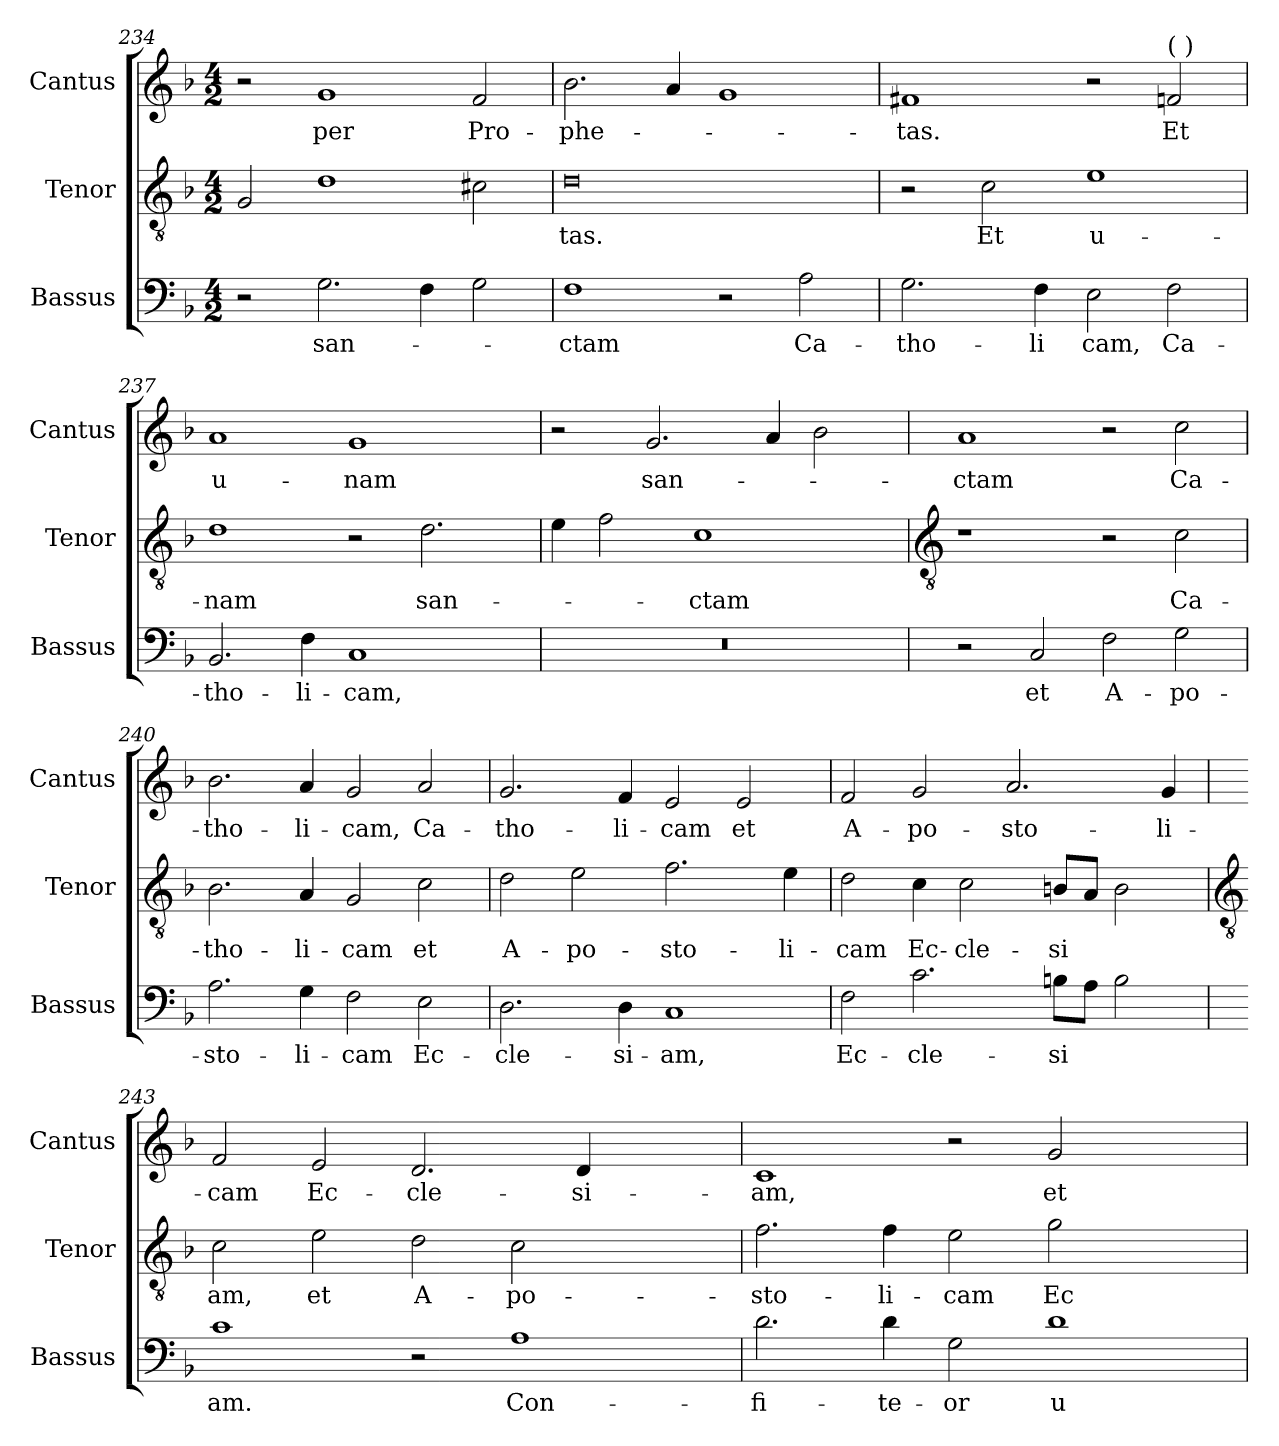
**kern	**text	**kern	**text	**kern	**text
*part3	*part3	*part2	*part2	*part1	*part1
*staff3	*staff3	*staff2	*staff2	*staff1	*staff1
*I"Bassus	*	*I"Tenor	*	*I"Cantus	*
*I'Bassus	*	*I'Tenor	*	*I'Cantus	*
!!LO:LB:g=z
*clefF4	*	*clefGv2	*	*clefG2	*
*k[b-]	*	*k[b-]	*	*k[b-]	*
*F:	*	*F:	*	*F:	*
*M4/2	*	*M4/2	*	*M4/2	*
=234	=234	=234	=234	=234	=234
2r	.	2G	.	2r	.
!	!LO:LY:b	!	!	!	!LO:LY:b
2.G	san-	1d	.	1g	per
4F	.	.	.	.	.
!	!	!	!	!	!LO:LY:b
2G	.	2c#X	.	2f	Pro-
=235	=235	=235	=235	=235	=235
!	!LO:LY:b	!	!LO:LY:b	!	!LO:LY:b
1F	-ctam	0d	tas.	2.b-	phe-
.	.	.	.	4a	.
2r	.	.	.	1g	.
!	!LO:LY:b	!	!	!	!
2A	Ca-	.	.	.	.
!!LO:LB:g=z
=236	=236	=236	=236	=236	=236
!	!LO:LY:b	!	!	!	!LO:LY:b
2.G	-tho-	2r	.	1f#X	-tas.
!	!	!	!LO:LY:b	!	!
.	.	2c	Et	.	.
!	!LO:LY:b	!	!	!	!
4F	-li	.	.	.	.
!	!LO:LY:b	!	!LO:LY:b	!	!
2E	cam,	1e	u-	2r	.
!	!	!	!	!LO:TX:a:t=(  )	!
!	!LO:LY:b	!	!	!	!LO:LY:b
2F	Ca-	.	.	2f	Et
=237	=237	=237	=237	=237	=237
!	!LO:LY:b	!	!LO:LY:b	!	!LO:LY:b
2.BB-	-tho-	1d	-nam	1a	u-
!	!LO:LY:b	!	!	!	!
4F	-li-	.	.	.	.
!	!LO:LY:b	!	!	!	!LO:LY:b
1C	-cam,	2r	.	1g	-nam
!	!	!	!LO:LY:b	!	!
.	.	2.d	san-	.	.
4ryy	.	.	.	4ryy	.
=238	=238	=238	=238	=238	=238
0r	.	4e	.	2r	.
.	.	2f	.	.	.
!	!	!	!	!	!LO:LY:b
.	.	.	.	2.g	san-
!	!	!	!LO:LY:b	!	!
.	.	1c	-ctam	.	.
.	.	.	.	4a	.
.	.	.	.	2b-	.
.	.	4ryy	.	.	.
!!LO:LB:g=z
=239	=239	=239	=239	=239	=239
*	*	*clefGv2	*	*	*
!	!	!	!	!	!LO:LY:b
2r	.	1r	.	1a	-ctam
!	!LO:LY:b	!	!	!	!
2C	et	.	.	.	.
!	!LO:LY:b	!	!	!	!
2F	A-	2r	.	2r	.
!	!LO:LY:b	!	!LO:LY:b	!	!LO:LY:b
2G	-po-	2c	Ca-	2cc	Ca-
!!LO:LB:g=z
=240	=240	=240	=240	=240	=240
!	!LO:LY:b	!	!LO:LY:b	!	!LO:LY:b
2.A	-sto-	2.B-	tho-	2.b-	-tho-
!	!LO:LY:b	!	!LO:LY:b	!	!LO:LY:b
4G	-li-	4A	-li-	4a	-li-
!	!LO:LY:b	!	!LO:LY:b	!	!LO:LY:b
2F	-cam	2G	-cam	2g	-cam,
!	!LO:LY:b	!	!LO:LY:b	!	!LO:LY:b
2E	Ec-	2c	et	2a	Ca-
=241	=241	=241	=241	=241	=241
!	!LO:LY:b	!	!LO:LY:b	!	!LO:LY:b
2.D	-cle-	2d	A-	2.g	tho-
!	!	!	!LO:LY:b	!	!
.	.	2e	-po-	.	.
!	!LO:LY:b	!	!	!	!LO:LY:b
4D	-si-	.	.	4f	-li-
!	!LO:LY:b	!	!LO:LY:b	!	!LO:LY:b
1C	-am,	2.f	-sto-	2e	-cam
!	!	!	!	!	!LO:LY:b
.	.	.	.	2e	et
!	!	!	!LO:LY:b	!	!
.	.	4e	-li-	.	.
=242	=242	=242	=242	=242	=242
!	!LO:LY:b	!	!LO:LY:b	!	!LO:LY:b
2F	Ec-	2d	-cam	2f	A-
!	!LO:LY:b	!	!LO:LY:b	!	!LO:LY:b
2.c	-cle-	4c	Ec-	2g	-po-
!	!	!	!LO:LY:b	!	!
.	.	2c	-cle-	.	.
!	!	!	!	!	!LO:LY:b
.	.	.	.	2.a	-sto-
!	!LO:LY:b	!	!LO:LY:b	!	!
8BnL	-si	8BnL	-si	.	.
8AJ	.	8AJ	.	.	.
2B	.	2B	.	.	.
!	!	!	!	!	!LO:LY:b
.	.	.	.	4g	-li-
!!LO:LB:g=z
=243	=243	=243	=243	=243	=243
*	*	*clefGv2	*	*	*
!	!LO:LY:b	!	!LO:LY:b	!	!LO:LY:b
1c	am.	2c	am,	2f	-cam
!	!	!	!LO:LY:b	!	!LO:LY:b
.	.	2e	et	2e	Ec-
!	!	!	!LO:LY:b	!	!LO:LY:b
2r	.	2d	A-	2.d	-cle-
!	!LO:LY:b	!	!LO:LY:b	!	!
1A	Con-	2c	-po-	.	.
!	!	!	!	!	!LO:LY:b
.	.	.	.	4d	-si-
.	.	2ryy	.	2ryy	.
!!LO:LB:g=z
=244	=244	=244	=244	=244	=244
!	!LO:LY:b	!	!LO:LY:b	!	!LO:LY:b
2.d	-fi-	2.f	-sto-	1c	-am,
!	!LO:LY:b	!	!LO:LY:b	!	!
4d	-te-	4f	-li-	.	.
!	!LO:LY:b	!	!LO:LY:b	!	!
2G	-or	2e	-cam	2r	.
!	!LO:LY:b	!	!LO:LY:b	!	!LO:LY:b
1d	u-	2g	Ec-	2g	et
.	.	2ryy	.	2ryy	.
=	=	=	=	=	=
*-	*-	*-	*-	*-	*-
